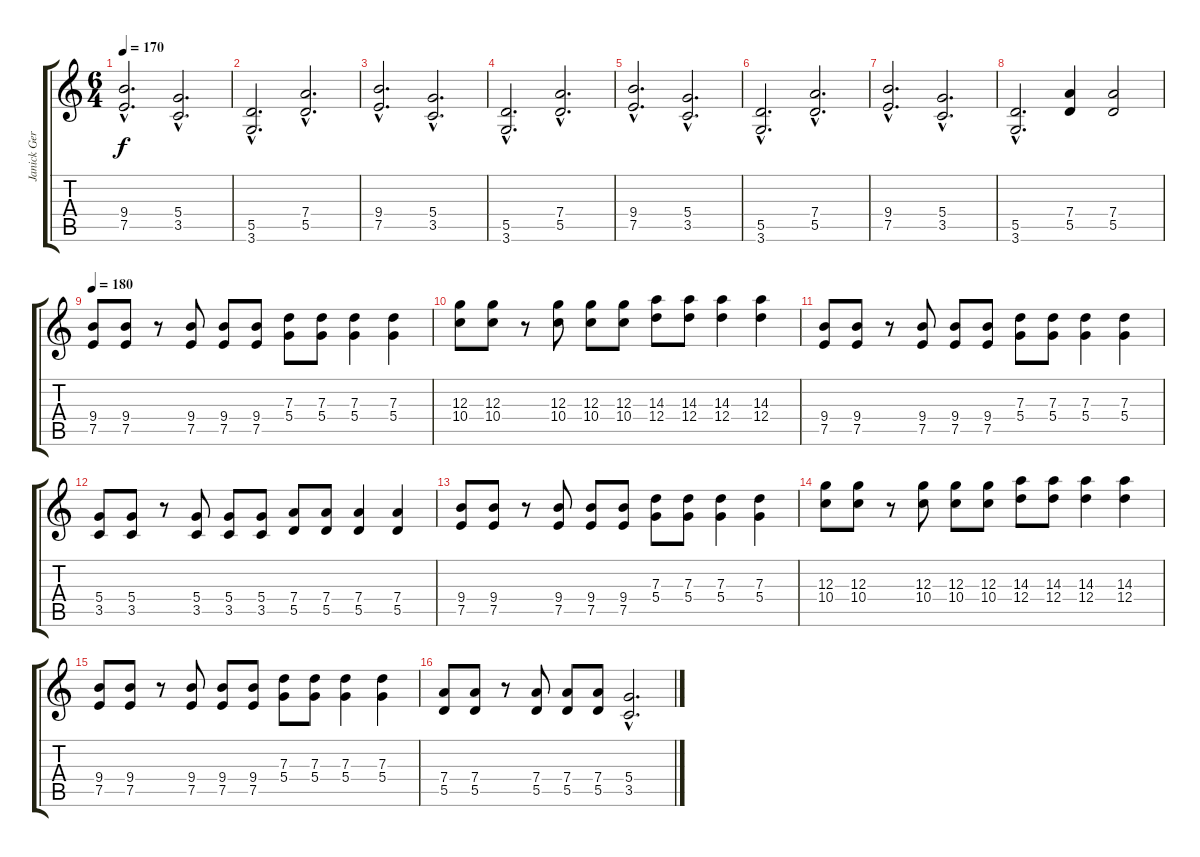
\track ("Janick Gers" "Janick Ger") {instrument electricguitarclean}
\staff {score tabs}
\tuning (E4 B3 G3 D3 A2 E2) {hide}
\ts (6 4)
\tempo 170
\clef g2
\ks c
(9.4{hac} 7.5{hac}).2{d dy f instrument distortionguitar} (5.4{hac} 3.5{hac}).2{d} |
(5.5{hac} 3.6{hac}).2{d} (7.4{hac} 5.5{hac}).2{d} |
(9.4{hac} 7.5{hac}).2{d} (5.4{hac} 3.5{hac}).2{d} |
(5.5{hac} 3.6{hac}).2{d} (7.4{hac} 5.5{hac}).2{d} |
(9.4{hac} 7.5{hac}).2{d} (5.4{hac} 3.5{hac}).2{d} |
(5.5{hac} 3.6{hac}).2{d} (7.4{hac} 5.5{hac}).2{d} |
(9.4{hac} 7.5{hac}).2{d} (5.4{hac} 3.5{hac}).2{d} |
(5.5{hac} 3.6{hac}).2{d} (7.4 5.5).4 (7.4 5.5).2 |
\tempo 180
(9.4 7.5).8{volume 7} (9.4 7.5).8 r.8 (9.4 7.5).8 (9.4 7.5).8 (9.4 7.5).8 (7.3 5.4).8 (7.3 5.4).8 (7.3 5.4).4 (7.3 5.4).4 |
(12.3 10.4).8 (12.3 10.4).8 r.8 (12.3 10.4).8 (12.3 10.4).8 (12.3 10.4).8 (14.3 12.4).8 (14.3 12.4).8 (14.3 12.4).4 (14.3 12.4).4 |
(9.4 7.5).8 (9.4 7.5).8 r.8 (9.4 7.5).8 (9.4 7.5).8 (9.4 7.5).8 (7.3 5.4).8 (7.3 5.4).8 (7.3 5.4).4 (7.3 5.4).4 |
(5.4 3.5).8 (5.4 3.5).8 r.8 (5.4 3.5).8 (5.4 3.5).8 (5.4 3.5).8 (7.4 5.5).8 (7.4 5.5).8 (7.4 5.5).4 (7.4 5.5).4 |
(9.4 7.5).8 (9.4 7.5).8 r.8 (9.4 7.5).8 (9.4 7.5).8 (9.4 7.5).8 (7.3 5.4).8 (7.3 5.4).8 (7.3 5.4).4 (7.3 5.4).4 |
(12.3 10.4).8 (12.3 10.4).8 r.8 (12.3 10.4).8 (12.3 10.4).8 (12.3 10.4).8 (14.3 12.4).8 (14.3 12.4).8 (14.3 12.4).4 (14.3 12.4).4 |
(9.4 7.5).8 (9.4 7.5).8 r.8 (9.4 7.5).8 (9.4 7.5).8 (9.4 7.5).8 (7.3 5.4).8 (7.3 5.4).8 (7.3 5.4).4 (7.3 5.4).4 |
(7.4 5.5).8 (7.4 5.5).8 r.8 (7.4 5.5).8 (7.4 5.5).8 (7.4 5.5).8 (5.4{hac} 3.5{hac}).2{d}
